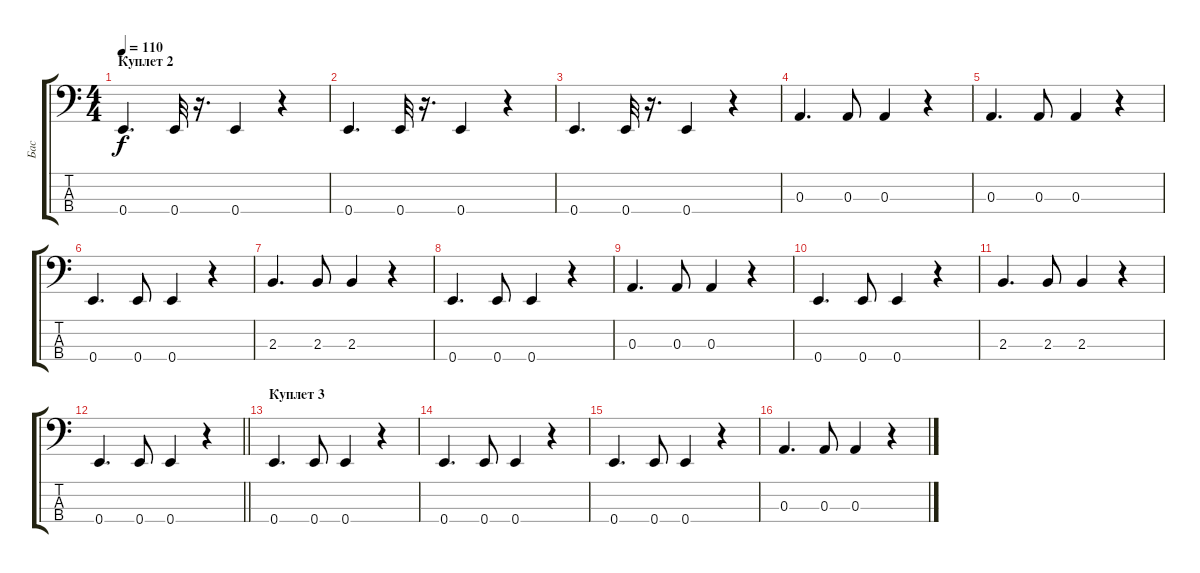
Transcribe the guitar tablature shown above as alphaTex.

\track ("Бас" "Бас") {instrument electricbasspick}
\staff {score tabs}
\tuning (G2 D2 A1 E1) {hide}
\ts (4 4)
\section ("" "Куплет 2")
\tempo 110
\clef f4
\ks c
0.4.4{d dy f} 0.4.32 r.16{d} 0.4.4 r.4 |
0.4.4{d} 0.4.32 r.16{d} 0.4.4 r.4 |
0.4.4{d} 0.4.32 r.16{d} 0.4.4 r.4 |
0.3.4{d} 0.3.8 0.3.4 r.4 |
0.3.4{d} 0.3.8 0.3.4 r.4 |
0.4.4{d} 0.4.8 0.4.4 r.4 |
2.3.4{d} 2.3.8 2.3.4 r.4 |
0.4.4{d} 0.4.8 0.4.4 r.4 |
0.3.4{d} 0.3.8 0.3.4 r.4 |
0.4.4{d} 0.4.8 0.4.4 r.4 |
2.3.4{d} 2.3.8 2.3.4 r.4 |
\barLineRight lightlight
0.4.4{d} 0.4.8 0.4.4 r.4 |
\section ("" "Куплет 3")
0.4.4{d} 0.4.8 0.4.4 r.4 |
0.4.4{d} 0.4.8 0.4.4 r.4 |
0.4.4{d} 0.4.8 0.4.4 r.4 |
0.3.4{d} 0.3.8 0.3.4 r.4
